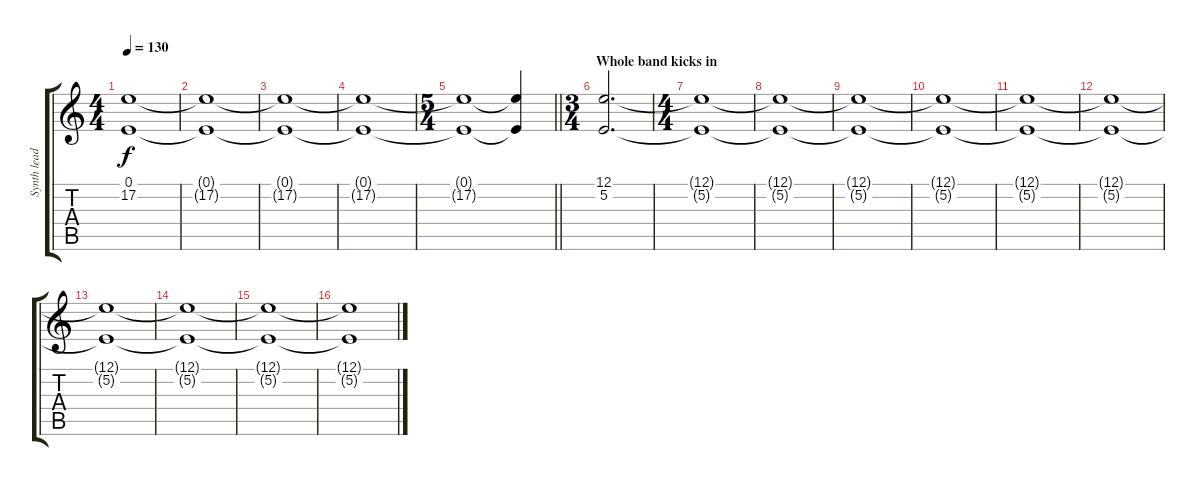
\track ("Synth lead" "Synth lead") {instrument pad8sweep}
\staff {score tabs}
\tuning (E4 B3 G3 D3 A2 E2) {hide}
\ts (4 4)
\tempo 130
\clef g2
\ks c
(0.1{t} 17.2{t}).1{dy f} |
(0.1{t} 17.2{t}).1 |
(0.1{t} 17.2{t}).1 |
(0.1{t} 17.2{t}).1 |
\ts (5 4)
\barLineRight lightlight
(0.1{t} 17.2{t}).1 (0.1{t} 17.2{t}).4 |
\ts (3 4)
\section ("" "Whole band kicks in")
(12.1 5.2).2{d} |
\ts (4 4)
(12.1{t} 5.2{t}).1 |
(12.1{t} 5.2{t}).1 |
(12.1{t} 5.2{t}).1 |
(12.1{t} 5.2{t}).1 |
(12.1{t} 5.2{t}).1 |
(12.1{t} 5.2{t}).1 |
(12.1{t} 5.2{t}).1 |
(12.1{t} 5.2{t}).1 |
(12.1{t} 5.2{t}).1 |
(12.1{t} 5.2{t}).1
